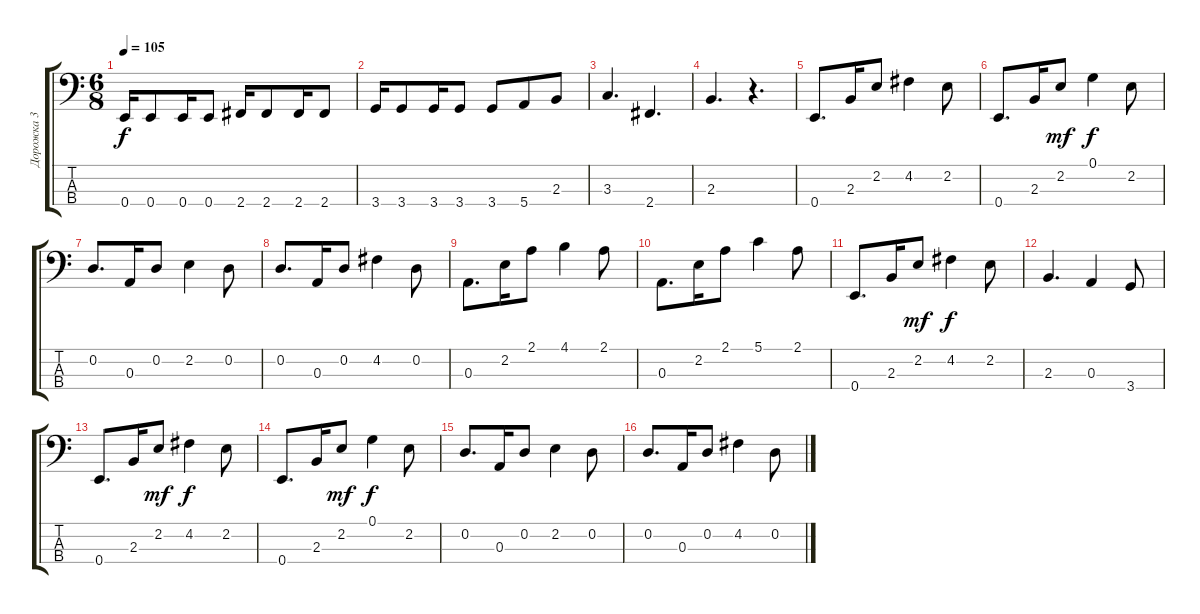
\track ("Дорожка 3" "Дорожка 3") {instrument slapbass2}
\staff {score tabs}
\tuning (G2 D2 A1 E1) {hide}
\ts (6 8)
\tempo 105
\clef f4
\ks c
0.4.16{dy f} 0.4.8 0.4.16 0.4.8 2.4.16 2.4.8 2.4.16 2.4.8 |
3.4.16 3.4.8 3.4.16 3.4.8 3.4.8 5.4.8 2.3.8 |
3.3.4{d} 2.4.4{d} |
2.3.4{d} r.4{d} |
0.4.8{d} 2.3.16 2.2.8 4.2.4 2.2.8 |
0.4.8{d} 2.3.16 2.2.8{dy mf} 0.1.4{dy f} 2.2.8 |
0.2.8{d} 0.3.16 0.2.8 2.2.4 0.2.8 |
0.2.8{d} 0.3.16 0.2.8 4.2.4 0.2.8 |
0.3.8{d} 2.2.16 2.1.8 4.1.4 2.1.8 |
0.3.8{d} 2.2.16 2.1.8 5.1.4 2.1.8 |
0.4.8{d} 2.3.16 2.2.8{dy mf} 4.2.4{dy f} 2.2.8 |
2.3.4{d} 0.3.4 3.4.8 |
0.4.8{d} 2.3.16 2.2.8{dy mf} 4.2.4{dy f} 2.2.8 |
0.4.8{d} 2.3.16 2.2.8{dy mf} 0.1.4{dy f} 2.2.8 |
0.2.8{d} 0.3.16 0.2.8 2.2.4 0.2.8 |
0.2.8{d} 0.3.16 0.2.8 4.2.4 0.2.8
